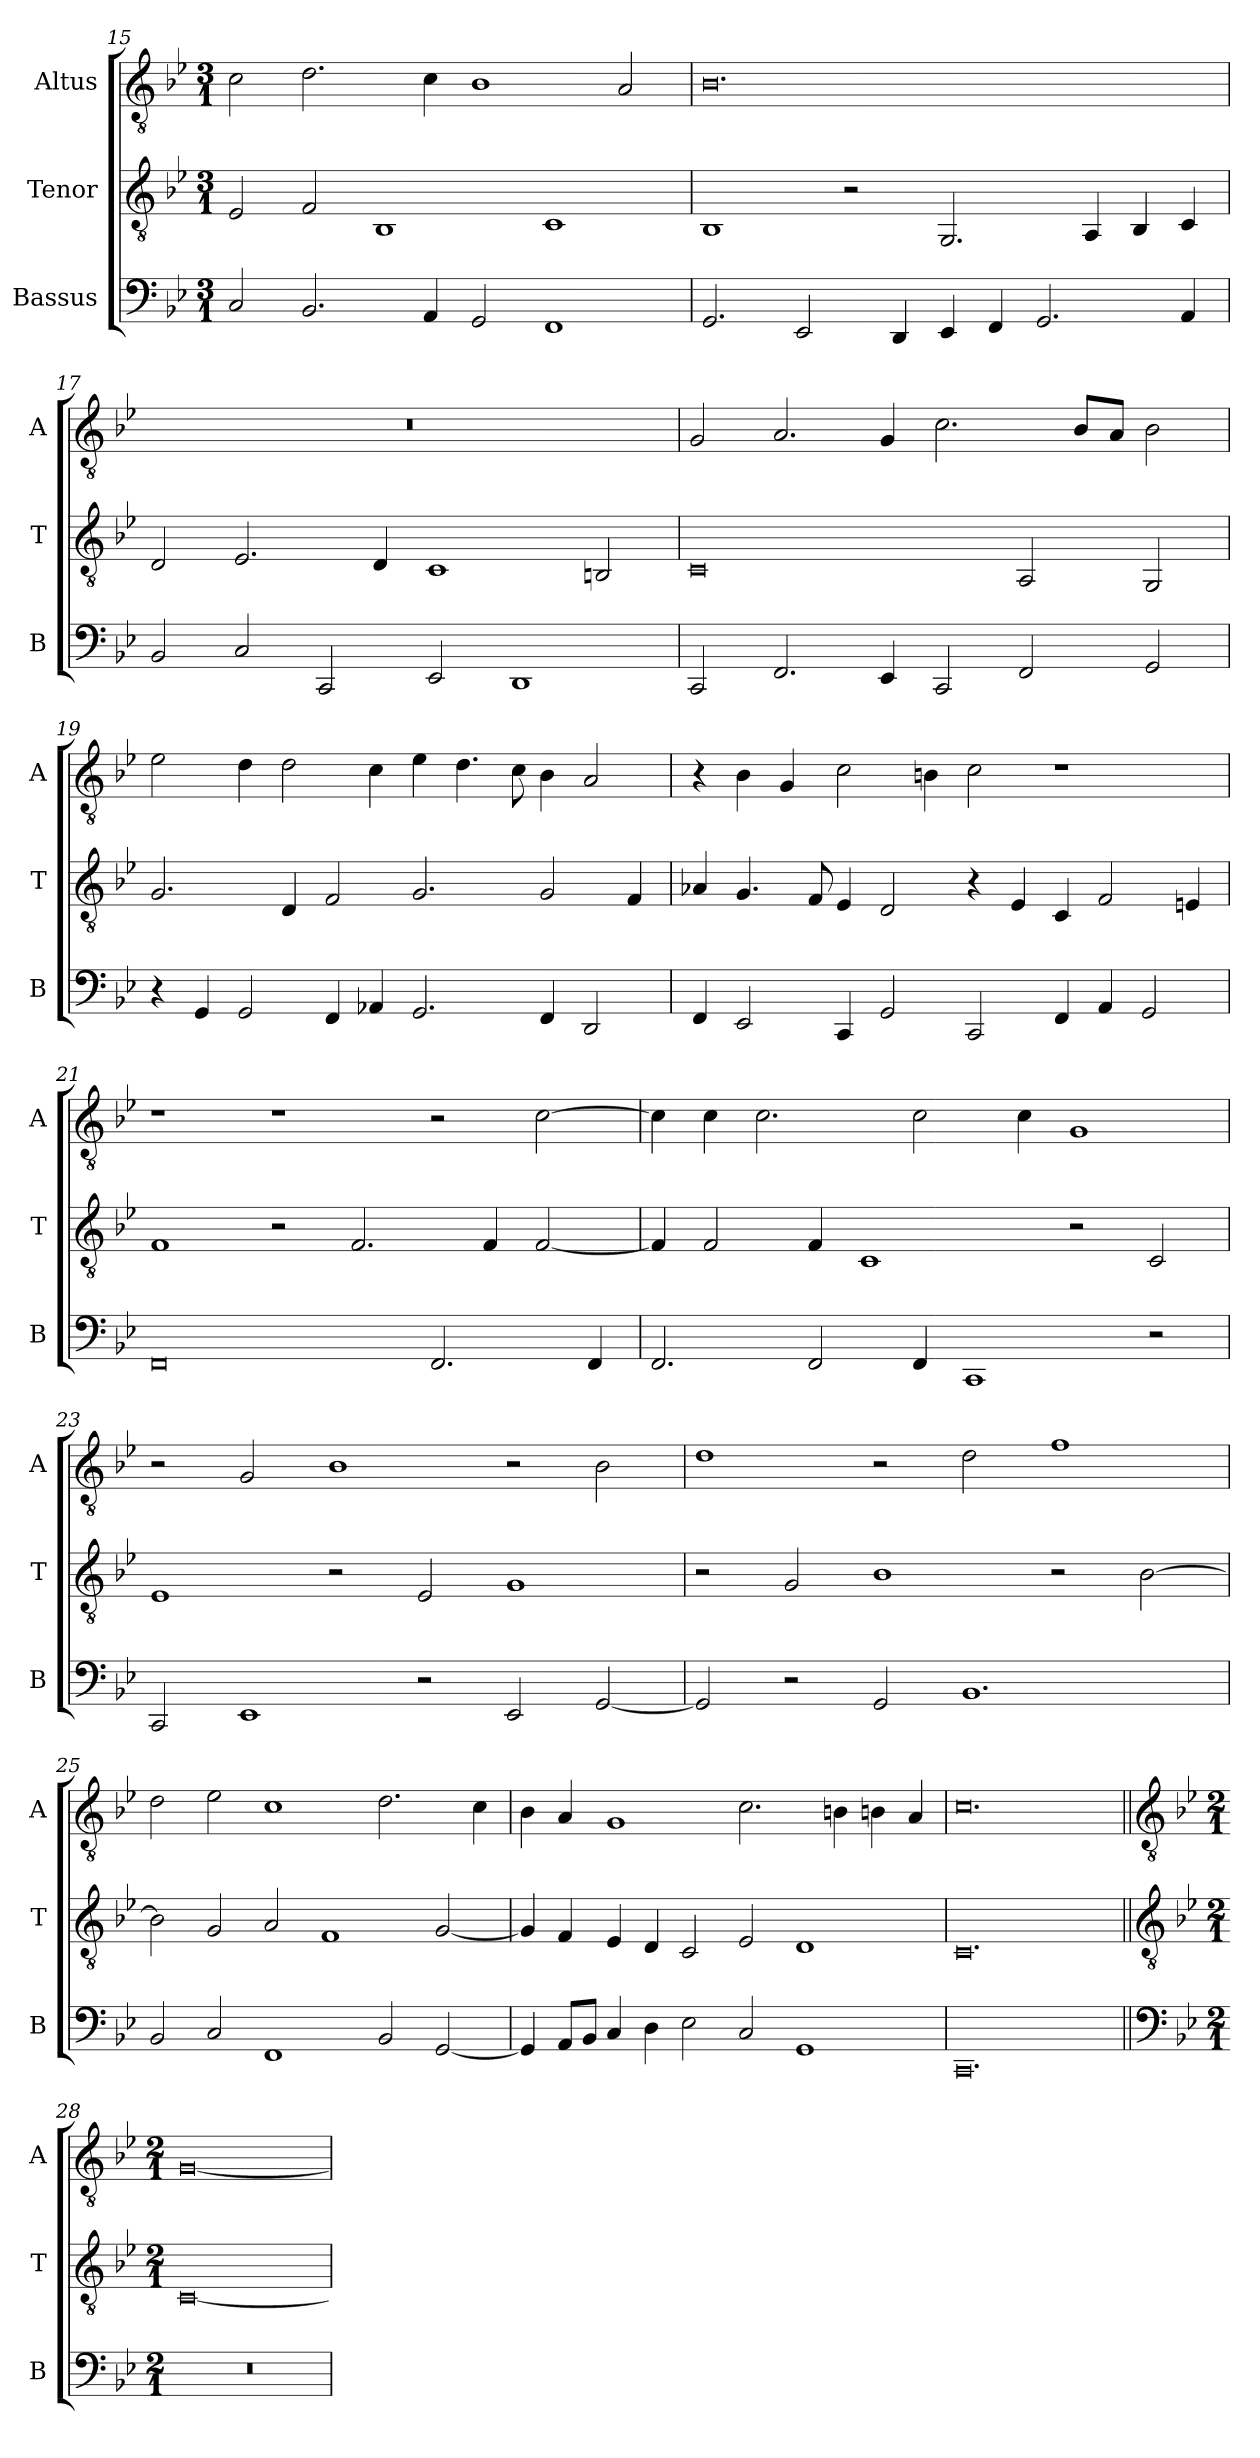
**kern	**kern	**kern
*part3	*part2	*part1
*staff3	*staff2	*staff1
*I"Bassus	*I"Tenor	*I"Altus
*I'B	*I'T	*I'A
*clefF4	*clefGv2	*clefGv2
*k[b-e-]	*k[b-e-]	*k[b-e-]
*M3/1	*M3/1	*M3/1
=15	=15	=15
2C/	2E-/	2c\
2.BB-/	2F/	2.d\
.	1BB-	.
4AA/	.	4c\
2GG/	.	1B-
1FF	1C	.
.	.	2A/
=16	=16	=16
2.GG/	1BB-	0.B-
2EE-/	.	.
.	2r	.
4DD/	.	.
4EE-/	2.GG/	.
4FF/	.	.
2.GG/	.	.
.	4AA/	.
.	4BB-/	.
4AA/	4C/	.
=17	=17	=17
2BB-/	2D/	0.r
2C/	2.E-/	.
2CC/	.	.
.	4D/	.
2EE-/	1C	.
1DD	.	.
.	2BBn/	.
=18	=18	=18
2CC/	0C	2G/
2.FF/	.	2.A/
4EE-/	.	4G/
2CC/	.	2.c\
2FF/	2AA/	.
.	.	8B-/L
.	.	8A/J
2GG/	2GG/	2B-\
=19	=19	=19
4r	2.G/	2e-\
4GG/	.	.
2GG/	.	4d\
.	4D/	2d\
4FF/	2F/	.
4AA-X/	.	4c\
2.GG/	2.G/	4e-\
.	.	4.d\
.	.	8c\
4FF/	2G/	4B-\
2DD/	.	2A/
.	4F/	.
=20	=20	=20
4FF/	4A-X/	4r
2EE-/	4.G/	4B-\
.	.	4G/
.	8F/	.
4CC/	4E-/	2c\
2GG/	2D/	.
.	.	4Bn\
2CC/	4r	2c\
.	4E-/	.
4FF/	4C/	1r
4AA/	2F/	.
2GG/	.	.
.	4En/	.
=21	=21	=21
0FF	1F	1r
.	2r	1r
.	2.F/	.
2.FF/	.	2r
.	4F/	.
.	[2F/	[2c\
4FF/	.	.
=22	=22	=22
2.FF/	4F/]	4c\]
.	2F/	4c\
.	.	2.c\
2FF/	4F/	.
.	1C	.
4FF/	.	2c\
1CC	.	.
.	.	4c\
.	2r	1G
2r	2C/	.
=23	=23	=23
2CC/	1E-	2r
1EE-	.	2G/
.	2r	1B-
2r	2E-/	.
2EE-/	1G	2r
[2GG/	.	2B-\
=24	=24	=24
2GG/]	2r	1d
2r	2G/	.
2GG/	1B-	2r
1.BB-	.	2d\
.	2r	1f
.	[2B-\	.
=25	=25	=25
2BB-/	2B-\]	2d\
2C/	2G/	2e-\
1FF	2A/	1c
.	1F	.
2BB-/	.	2.d\
[2GG/	[2G/	.
.	.	4c\
=26	=26	=26
4GG/]	4G/]	4B-\
8AA/L	4F/	4A/
8BB-/J	.	.
4C/	4E-/	1G
4D\	4D/	.
2E-\	2C/	.
2C/	2E-/	2.c\
1GG	1D	.
.	.	4Bn\
.	.	4Bn\
.	.	4A/
=27	=27	=27
0.CC	0.C	0.c
!!LO:LB:g=z
=28||	=28||	=28||
*clefF4	*clefGv2	*clefGv2
*k[b-e-]	*k[b-e-]	*k[b-e-]
*M2/1	*M2/1	*M2/1
0r	[0C	[0G
=	=	=
*-	*-	*-
